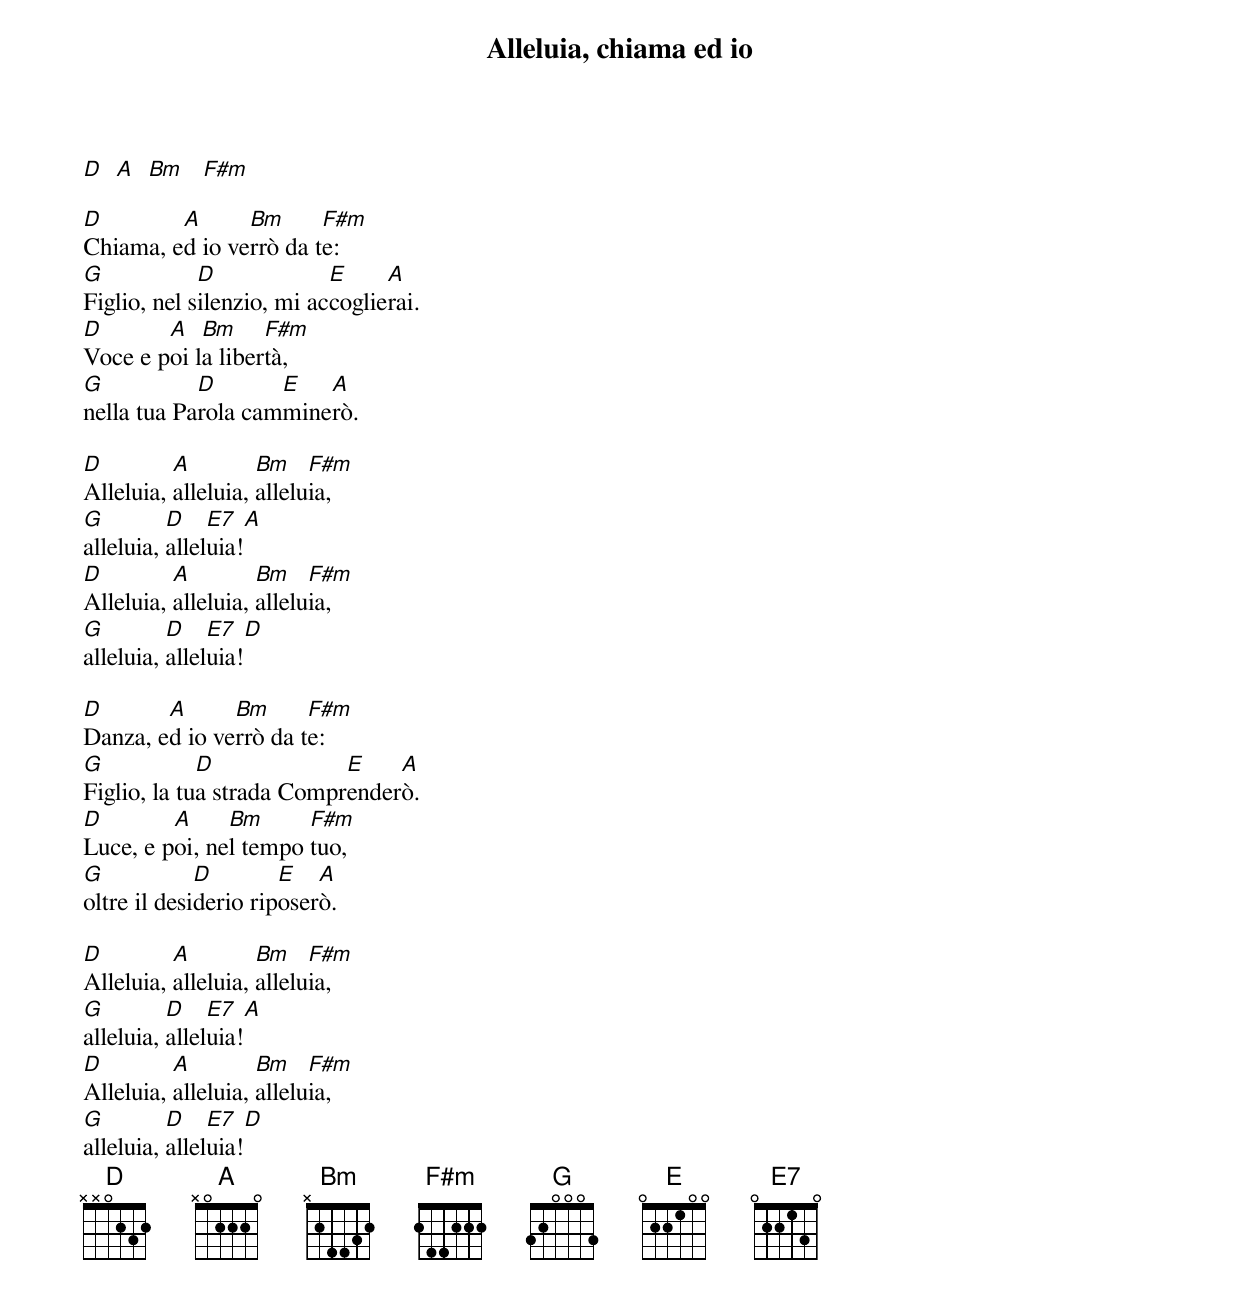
{title: Alleluia, chiama ed io}
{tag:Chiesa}

[D]  [A]  [Bm]   [F#m]

[D]Chiama, e[A]d io ve[Bm]rrò da t[F#m]e:
[G]Figlio, nel s[D]ilenzio, mi ac[E]coglie[A]rai.
[D]Voce e p[A]oi l[Bm]a liber[F#m]tà,
[G]nella tua Pa[D]rola cam[E]mine[A]rò.

[D]Alleluia, [A]alleluia, [Bm]allelu[F#m]ia,
[G]alleluia, [D]allel[E7]uia![A]
[D]Alleluia, [A]alleluia, [Bm]allelu[F#m]ia,
[G]alleluia, [D]allel[E7]uia![D]

[D]Danza, e[A]d io ve[Bm]rrò da t[F#m]e:
[G]Figlio, la tu[D]a strada Compr[E]ender[A]ò.
[D]Luce, e p[A]oi, ne[Bm]l tempo [F#m]tuo,
[G]oltre il desi[D]derio rip[E]oser[A]ò.

[D]Alleluia, [A]alleluia, [Bm]allelu[F#m]ia,
[G]alleluia, [D]allel[E7]uia![A]
[D]Alleluia, [A]alleluia, [Bm]allelu[F#m]ia,
[G]alleluia, [D]allel[E7]uia![D]
